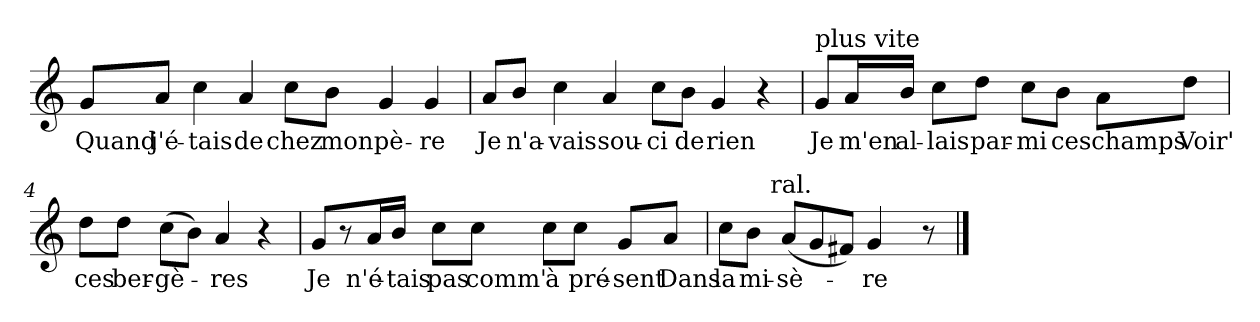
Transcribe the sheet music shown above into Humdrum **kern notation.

**kern	**text
*part1	*part1
*staff1	*staff1
*clefG2	*
*k[]	*
*C:	*
=1	=1
!	!LO:LY:b
8g/L	Quand
!	!LO:LY:b
8a/J	j'é-
!	!LO:LY:b
4cc\	-tais
!	!LO:LY:b
4a/	de
!	!LO:LY:b
8cc\L	chez
!	!LO:LY:b
8b\J	mon
!	!LO:LY:b
4g/	pè-
!	!LO:LY:b
4g/	-re
=2	=2
!	!LO:LY:b
8a/L	Je
!	!LO:LY:b
8b/J	n'a-
!	!LO:LY:b
4cc\	-vais
!	!LO:LY:b
4a/	sou-
!	!LO:LY:b
8cc\L	-ci
!	!LO:LY:b
8b\J	de
!	!LO:LY:b
4g/	rien
4r	.
!!LO:LB:g=z
=3	=3
!LO:TX:a:t=plus vite	!
!	!LO:LY:b
8g/L	Je
!	!LO:LY:b
16a/L	m'en
!	!LO:LY:b
16b/JJ	al-
!	!LO:LY:b
8cc\L	-lais
!	!LO:LY:b
8dd\J	par-
!	!LO:LY:b
8cc\L	-mi
!	!LO:LY:b
8b\J	ces
!	!LO:LY:b
8a\L	champs
!	!LO:LY:b
8dd\J	Voir'
=4	=4
!	!LO:LY:b
8dd\L	ces
!	!LO:LY:b
8dd\J	ber-
!	!LO:LY:b
(>8cc\L	-gè-
8b\J)	.
!	!LO:LY:b
4a/	-res
4r	.
!!LO:LB:g=z
=5	=5
!	!LO:LY:b
8g/L	Je
8r	.
!	!LO:LY:b
16a/L	n'é-
!	!LO:LY:b
16b/JJ	-tais
!	!LO:LY:b
8cc\L	pas
!	!LO:LY:b
8cc\J	comm'
!	!LO:LY:b
8cc\L	à
!	!LO:LY:b
8cc\J	pré-
!	!LO:LY:b
8g/L	-sent
!	!LO:LY:b
8a/J	Dans
=6	=6
!	!LO:LY:b
*^	*
8cc\L	8..ryy	la
!	!	!LO:LY:b
8b\J	.	mi-
!	!LO:TX:a:t=ral.	!
.	2ryy	.
!	!	!LO:LY:b
(<8a/L	.	-sè-
8g/	.	.
8f#X/J)	.	.
!	!	!LO:LY:b
4g/	.	-re
.	4ryy	.
8r	.	.
.	32ryy	.
*v	*v	*
==	==
*-	*-
